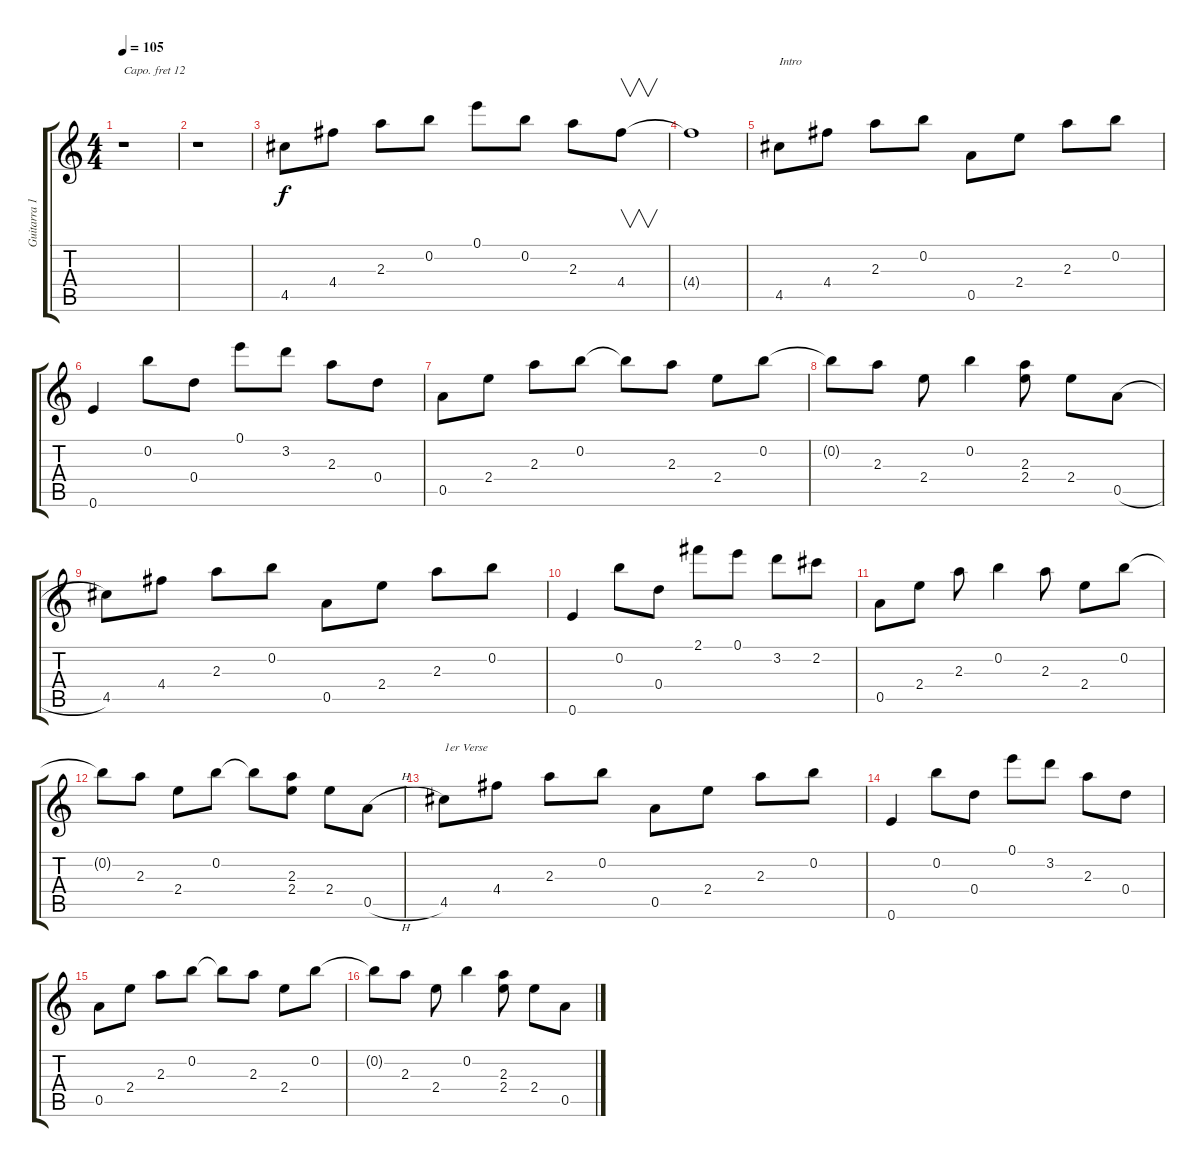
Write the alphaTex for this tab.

\track ("Guitarra 1" "Guitarra 1") {instrument electricguitarclean}
\staff {score tabs}
\capo 12
\tuning (E4 B3 G3 D3 A2 E2) {hide}
\ts (4 4)
\tempo 105
\clef g2
\ks c
r.1{dy f instrument electricguitarclean} |
r.1 |
4.5.8 4.4.8 2.3.8 0.2.8 0.1.8 0.2.8 2.3.8 4.4.8{v} |
4.4{t}.1 |
4.5.8{txt "Intro"} 4.4.8 2.3.8 0.2.8 0.5.8 2.4.8 2.3.8 0.2.8 |
0.6.4 0.2.8 0.4.8 0.1.8 3.2.8 2.3.8 0.4.8 |
0.5.8 2.4.8 2.3.8 0.2.8 0.2{t}.8 2.3.8 2.4.8 0.2.8 |
0.2{t}.8 2.3.8 2.4.8 0.2.4 (2.3 2.4).8 2.4.8 0.5{h}.8 |
4.5.8 4.4.8 2.3.8 0.2.8 0.5.8 2.4.8 2.3.8 0.2.8 |
0.6.4 0.2.8 0.4.8 2.1.8 0.1.8 3.2.8 2.2.8 |
0.5.8 2.4.8 2.3.8 0.2.4 2.3.8 2.4.8 0.2.8 |
0.2{t}.8 2.3.8 2.4.8 0.2.8 0.2{t}.8 (2.3 2.4).8 2.4.8 0.5{h}.8 |
4.5.8{txt "1er Verse"} 4.4.8 2.3.8 0.2.8 0.5.8 2.4.8 2.3.8 0.2.8 |
0.6.4 0.2.8 0.4.8 0.1.8 3.2.8 2.3.8 0.4.8 |
0.5.8 2.4.8 2.3.8 0.2.8 0.2{t}.8 2.3.8 2.4.8 0.2.8 |
0.2{t}.8 2.3.8 2.4.8 0.2.4 (2.3 2.4).8 2.4.8 0.5{h}.8
